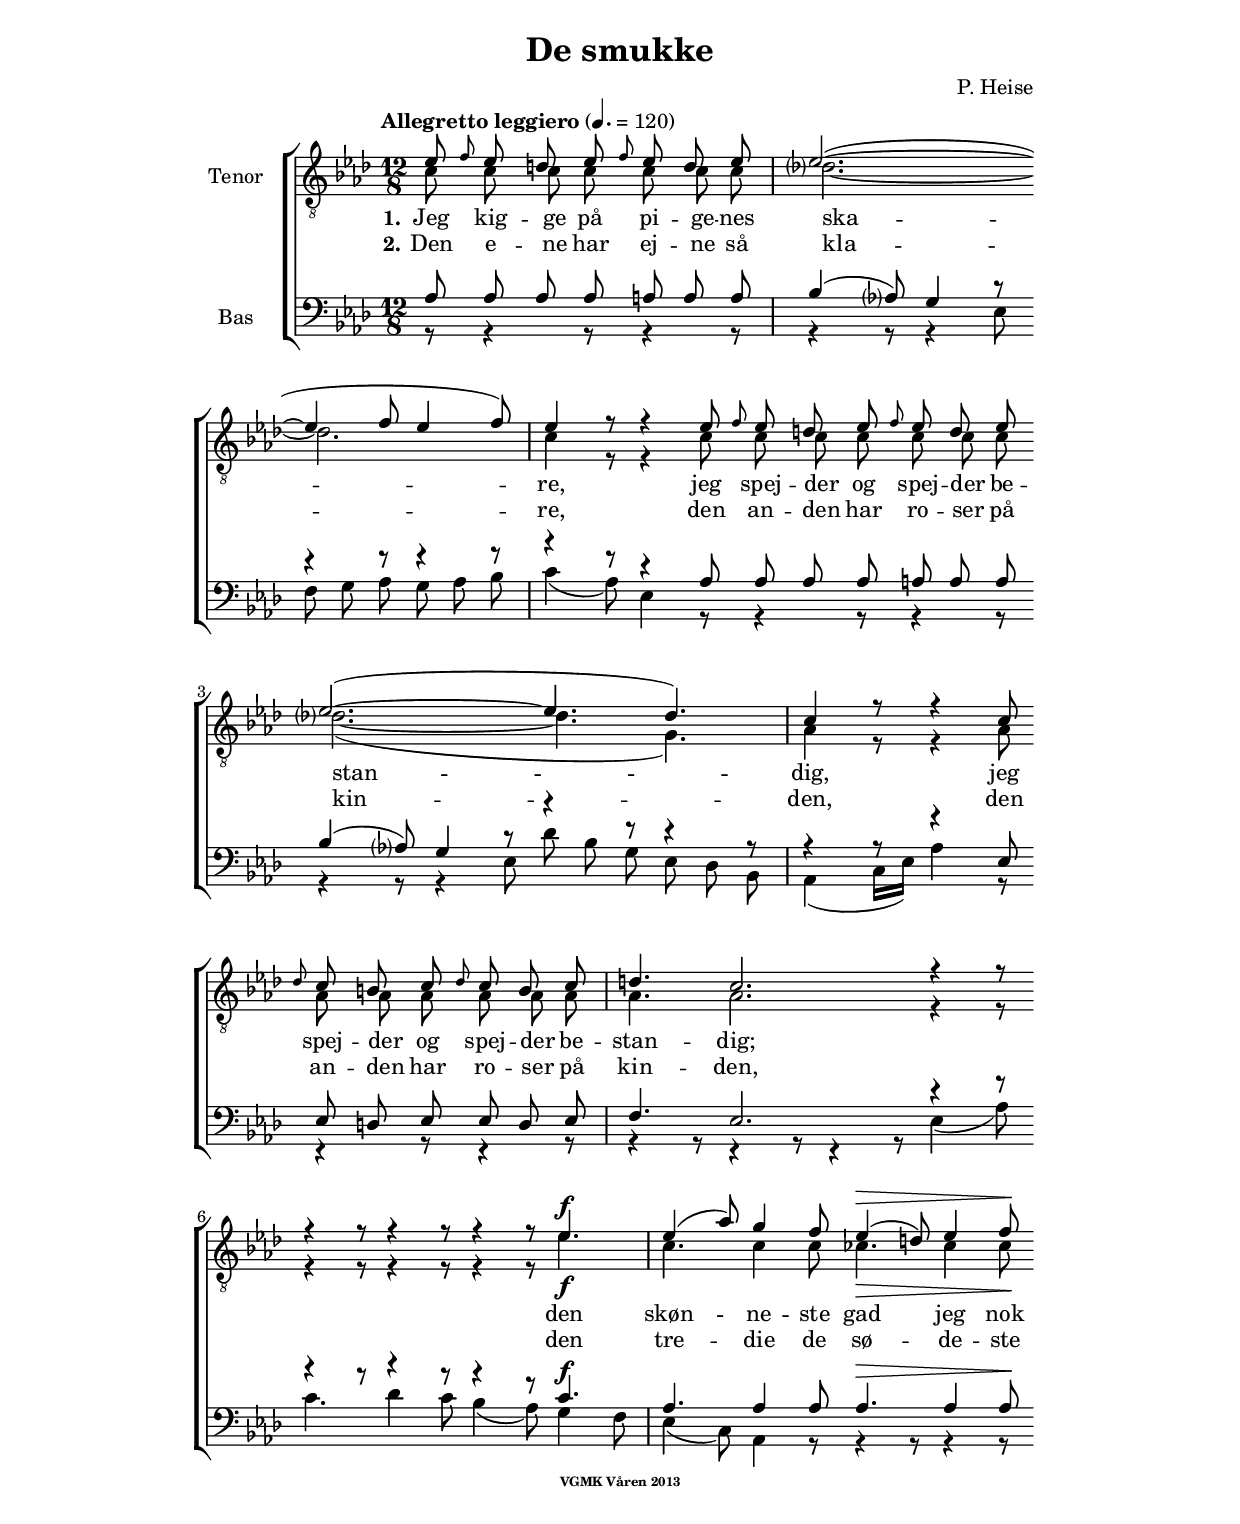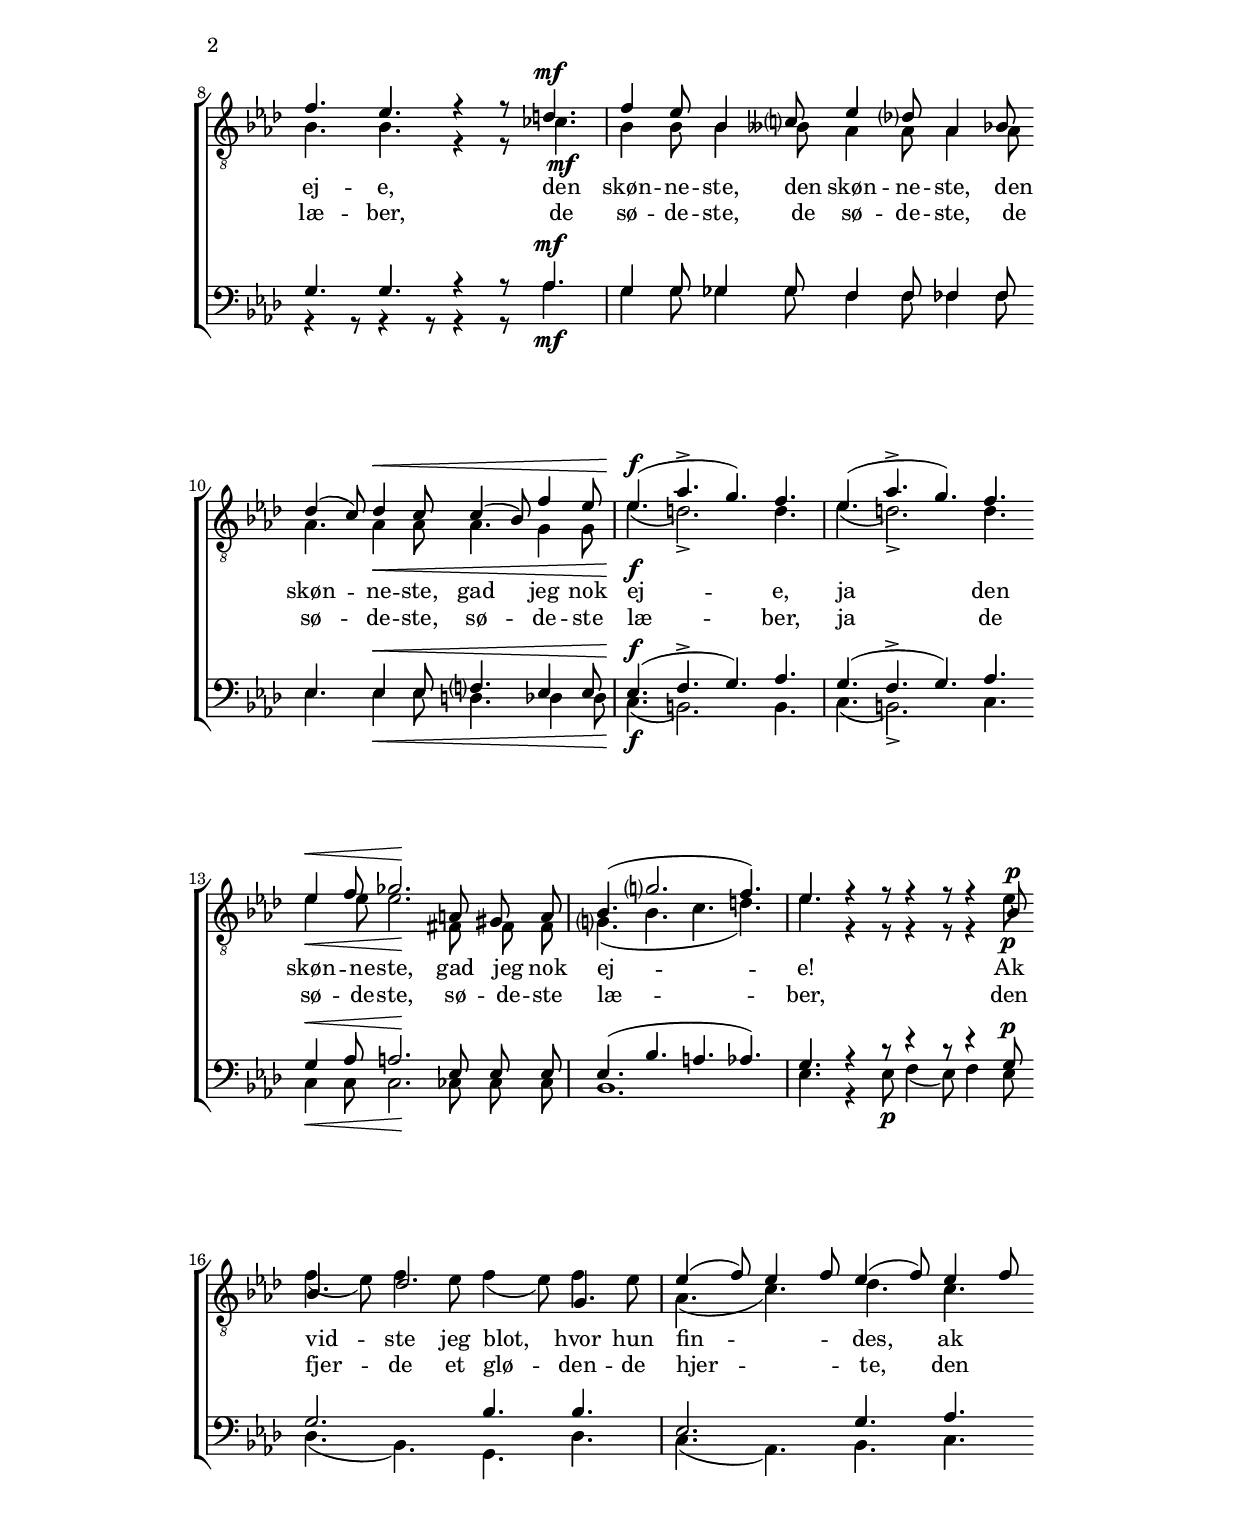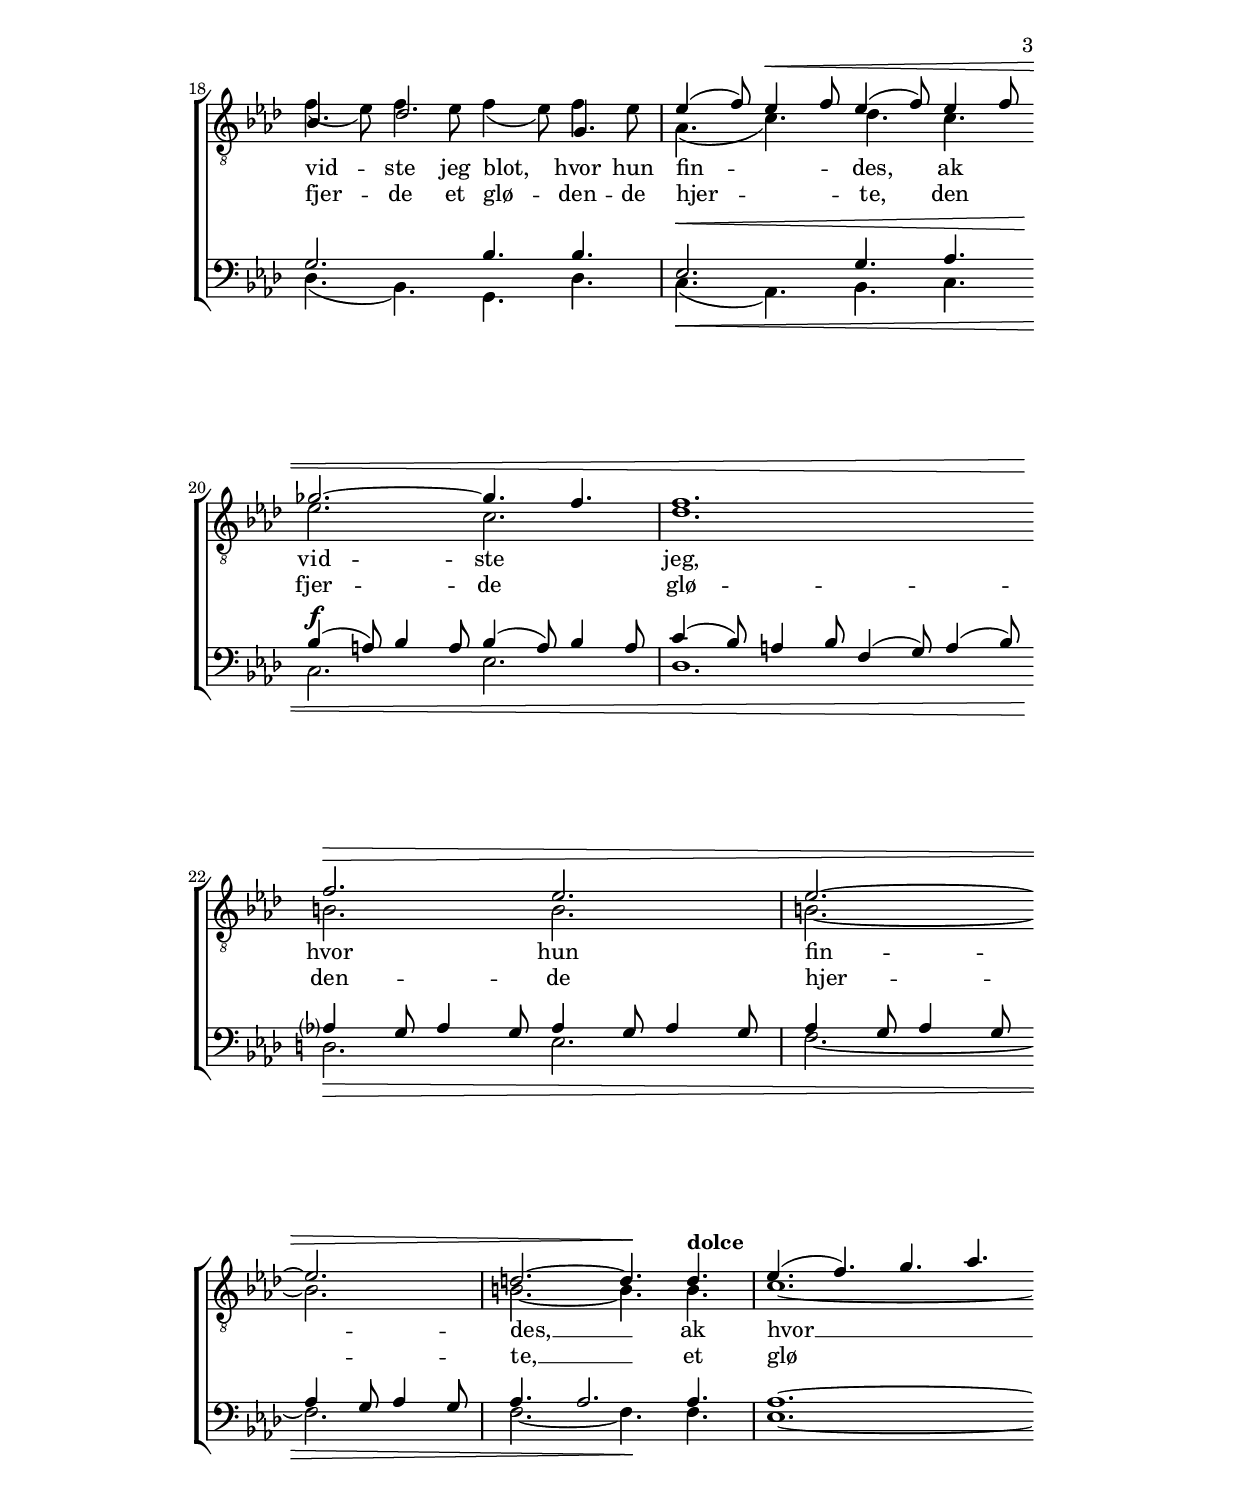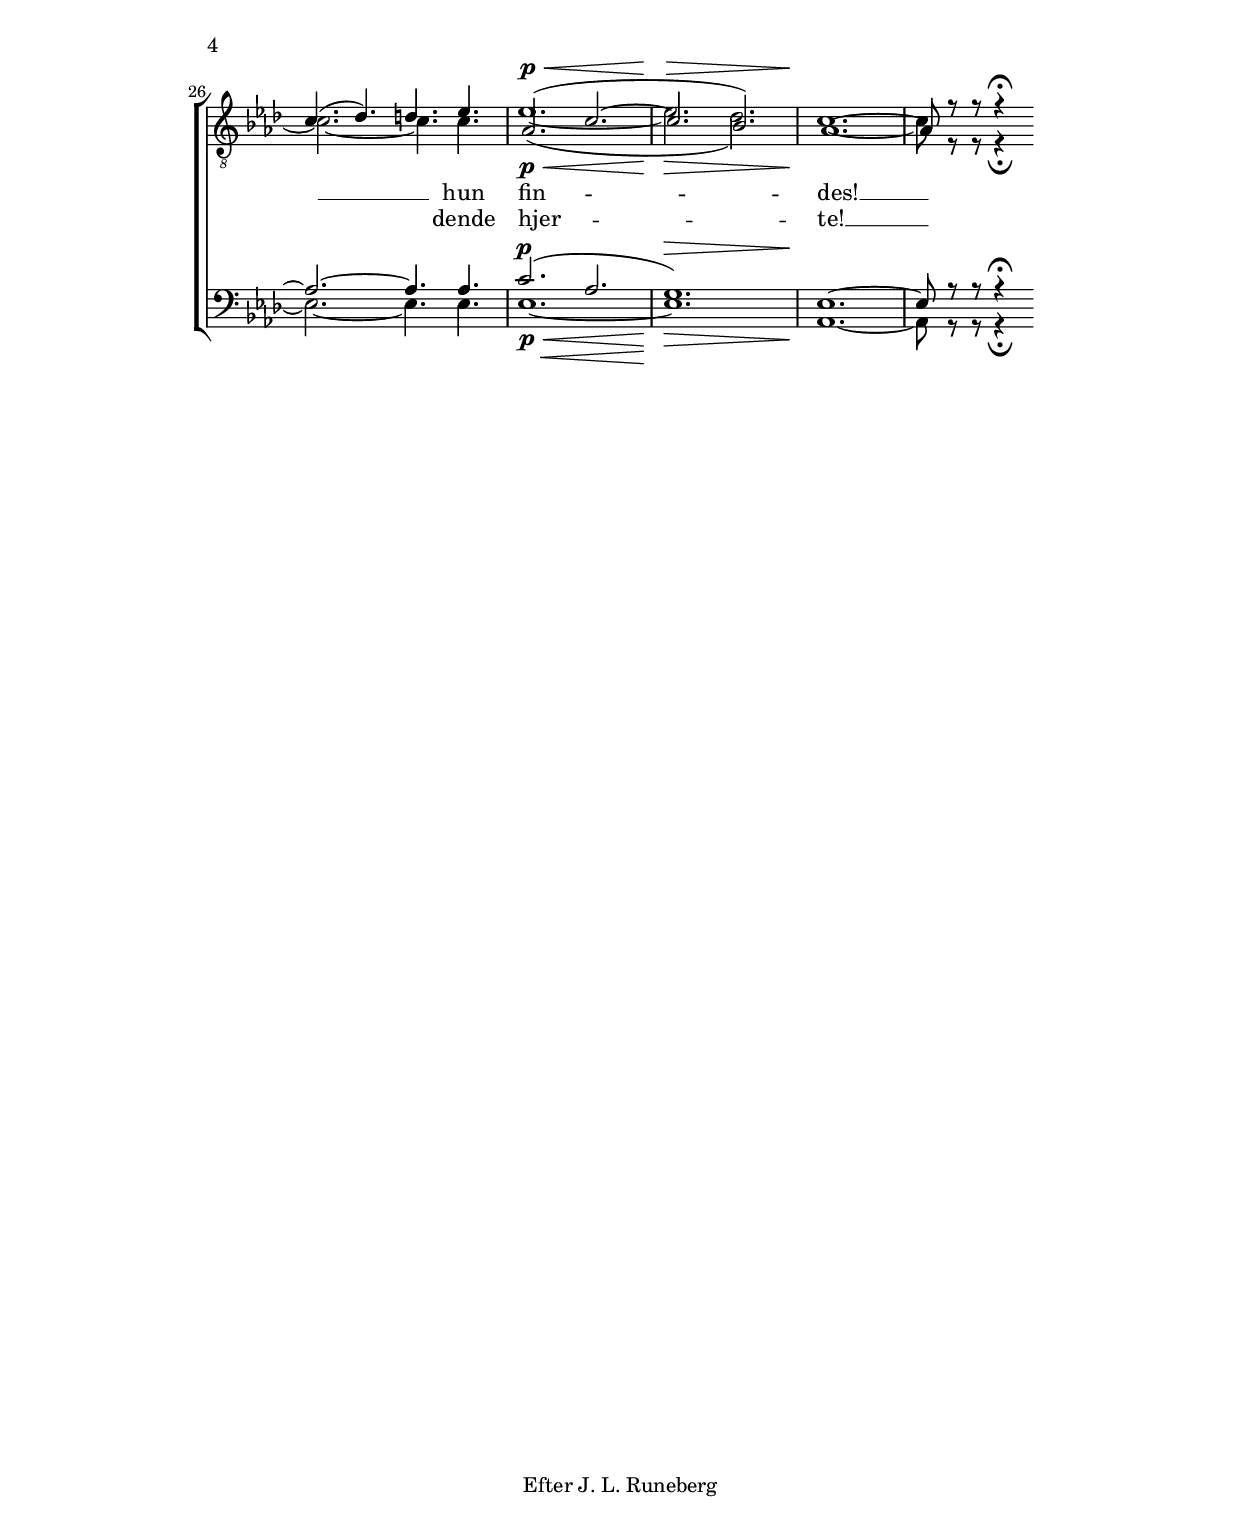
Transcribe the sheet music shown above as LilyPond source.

\version "2.12.2"

#(set-global-staff-size 18)

%\pointAndClickOff

\header {
%  dedication = "Dedikering"
   title = "De smukke"
%  subtitle = ""
%  poet = "1 Vanster"
%  meter = "2 Vanster"
   composer = "P. Heise"
%  arranger = "Hoger 2"
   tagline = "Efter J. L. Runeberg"
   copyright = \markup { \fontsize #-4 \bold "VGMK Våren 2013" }
}

\paper {
%  page-count = 1
%  left-margin = 45
   line-width = 140
   top-margin = 25
   bottom-margin = 25
%  systems-per-page = 4
%  ragged-last-bottom = ##f
%  annotate-spacing = ##t
%  foot-separation = 7
}

mybreak = {
\bar "" \break
}

settings = \relative c {
   \tempo "Allegretto leggiero" 4.=120
   \key as \major
   \time 12/8
   \autoBeamOff
   #(set-accidental-style 'modern-cautionary)
   \override TextSpanner #'(bound-details left text) = "rit."
   \partial 8*7
}

%\slashedgrace Only available in lilypond 2.15+
sg = #(define-music-function (parser location note ) (ly:music?)
  #{
      \once \override Stem #'stroke-style = #"grace"
      \grace $note
  #})

tenorOne = \relative es' {
   \settings
%210
   es8 \sg f es d es \sg f es d es | es2.~(
   \mybreak
   es4 f8 es4 f8) | es4 r8 r4 es8 \sg f es d es \sg f es d es |
   \mybreak

%211
   es2.~( es4. des4.) | c4 r8 r4 c8
   \mybreak
   \sg des c b c \sg des c b c | d4. c2. r4 r8 |
   \mybreak

%212
   r4 r8 r4 r8 r4 r8 es4. ^\f | es4( as8) g4 f8 es4( ^\> d8) es4 f8 \! |
   \mybreak
   f4. es r4 r8 d4. ^\mf | f4 es8 bes4 c8 es4 des8 as4 bes8|
   \mybreak

%213
   des4( c8) des4 ^\< c8 c4( bes8) f'4 es8 | es4.( \f as-> g) f | es( as-> g) f|
   \mybreak
   es4 ^\< f8 ges2. \! a,8 gis a | bes4.( g'2. f4.) | es r4 r8 r4 r8 r4 bes8^\p|
   \mybreak

%214
   bes4. des2. g,4. | es'4( f8) es4 f8 es4( f8) es4 f8 |
   \mybreak
   bes,4. des2. g,4. | es'4( f8) es4 ^\< f8 es4( f8) es4 f8 |
   \mybreak

%215
   ges2.~ ges4. f | f1. |
   \mybreak
   f2. \> es | es~
   \mybreak

%216
   es2. | d2.~ d4. \! \tempo "dolce" d | es( f) g as |
   \mybreak
   c,( des) d es | as,2.( ^\p ^\< c~ | c\> bes) | as1.~ \! | as8 r r r4 \fermata
   \bar ":|"
}

tenorTwo = \relative c' {
   \settings
%210
   c8 c c c  c c c | des2.~
   des2. | c4 r8 r4 c8 c c c  c c c |
%211
   des2.~( des4. g,) | as4 r8 r4 as8
   as as as  as as as | as4. as2. r4 r8 |
%212
   r4 r8 r4 r8 r4 r8 es'4. _\f | c c4 c8 ces4. _\> ces4 ces8 \! |
   bes4. bes4. r4 r8 ces4. _\mf | bes4 bes8 bes4 beses8 as4 as8 as4 as8|
%213
   as4. as4 _\< as8 as4. g4 g8 | es'4.( \f d2.-> ) d4. | es4.( d2.-> ) d4. |
   es4 _\< es8 es2. \! fis,8 fis fis | g4.( bes c d) | es r4 r8 r4 r8 r4 es8_\p|
%214
   f4( es8) f4 es8 f4( es8) f4 es8 | as,4.( c) des c |
   f4( es8) f4 es8 f4( es8) f4 es8 | as,4.( c) des c |
%215
   es2. c | des1. |
   b2. b | b~
%216
   b2. | b2.~ b4. b | c1.~ |
   c2.~ c4. c4. | es1.~( _\p _\< | es2.\> des) | c1.~ \! | c8 r r r4 \fermata
   \bar ":|"
}

bassOne = \relative as {
   \settings
%210
   as8 as as as a a a | bes4( as8) g4 r8
   r4 r8 r4 r8 | r4 r8 r4 as8 as as as a a a |
%211
   bes4( as8) g4 r8 r4 r8 r4 r8 | r4 r8 r4 es8
   es d es es d es | f4. es2. r4 r8 |
%212
   r4 r8 r4 r8 r4 r8 c'4.^\f | as as4 as8 as4.^\> as4 as8 \! |
   g4. g r4 r8 as4.^\mf | g4 g8 ges4 ges8 f4 f8 fes4 fes8 |
%213
   es4. es4 ^\< es8 f4. es4 es8 | es4.( ^\f f-> g) as | g( f-> g) as |
   g4 ^\< as8 a2. \! es8 es es | es4.( bes' a as) | g r4 r8 r4 r8 r4 g8 ^\p |
%214
   g2. bes4. bes | es,2. g4. as |
   g2. bes4. bes | es,2. ^\< g4. as |
%215
   bes4(\f a8) bes4 a8 bes4(a8) bes4 a8 | c4(bes8) a4 bes8 f4(g8) a4(bes8) |
   as4 g8 as4 g8 as4 g8 as4 g8 | as4 g8 as4 g8
%216
   as4 g8 as4 g8 | as4. as2. as4. | as1.~ |
   as2.~ as4. as | c2.( ^\p \< as | g1.) \> | es~ \! | es8 r8 r8 r4 \fermata
}

bassTwo = \relative es {
   \settings
%210
   r8 r4 r8 r4 r8 | r4 r8 r4 es8
   f g as g as bes | c4( as8) es4 r8 r4 r8 r4 r8 |
%211
   r4 r8 r4 es8 des' bes g es des bes | as4( c16[ es]) as4 r8
   r4 r8 r4 r8 | r4 r8 r4 r8 r4 r8 es4( as8) |
%212
   c4. des4 c8 bes4( as8) g4 f8 | es4( c8) as4 r8 r4 r8 r4 r8 |
   r4 r8 r4 r8 r4 r8 as'4. _\mf | g4 g8 ges4 ges8 f4 f8 fes4 fes8 |
%213
   % Ska det vara marcato efter forte:t?
   es4. es4 _\< es8 d4. des4 des8 | c4.( \f b2.) b4. | c4.( b2.->) c4. |
   c4 _\< c8 c2. \! ces8 ces ces | bes1. | es4. r4 es8 _\p f4( es8) f4 es8 |
%214
   % Ska det var dess eller dessess ?
   des4.( bes) g des' | c( as) bes c |
   des( bes) g des' | c( \< as) bes c |
%215
   c2. es | des1. |
   d2.\> es | f2.~
%216
   f | f~ f4. \! f | es1.~
   es2.~ es4. es | es1.~ _\p _\< | es \> | as,~ \! | as8 r r r4 \fermata
}

firstVerse = {
   \set stanza = "1."
   \lyricmode {
      Jeg kig -- ge på pi -- ge -- nes ska -- re,
      jeg spej -- der og spej -- der be -- stan -- dig,
      jeg spej -- der og spej -- der be -- stan -- dig;
      den skøn -- ne -- ste gad jeg nok ej -- e,
      den skøn -- ne -- ste, den skøn -- ne -- ste,
      den skøn -- ne -- ste, gad jeg nok ej -- e,
      ja den skøn -- ne -- ste, gad jeg nok ej -- e!
      Ak vid -- ste jeg blot, hvor hun fin -- des, ak
      vid -- ste jeg blot, hvor hun fin -- des, ak
      vid -- ste jeg, hvor hun fin -- des, __
      ak hvor __ hun fin -- des! __
   }
}


secondVerse = {
   \set stanza = "2."
   \lyricmode {
      Den e -- ne har ej -- ne så kla -- re,
      den an -- den har ro -- ser på kin -- den,
      den an -- den har ro -- ser på kin -- den,
      den tre -- die de sø -- de -- ste læ -- ber,
      de sø -- de -- ste, de sø -- de -- ste,
      de sø -- de -- ste, sø -- de -- ste læ -- ber,
      ja de sø -- de -- ste, sø -- de -- ste læ -- ber,
      den fjer -- de et glø -- den -- de hjer -- te,
      den fjer -- de et glø -- den -- de hjer -- te,
      den fjer -- de glø -- den -- de hjer -- te, __
      % TODO: fixa "den" på rätt plats!
      et glø1. dende hjer -- te! __
   }
}

%% Layout
\book{
   \score {
      \new ChoirStaff <<
         \new Staff <<
            \clef "G_8"
            \set Staff.instrumentName = "Tenor"
            \new Voice = "tenorOne" { \voiceOne \tenorOne }
            \new Voice = "tenorTwo" { \voiceTwo \tenorTwo }
            \new Lyrics \lyricsto "tenorTwo" { \firstVerse }
            \new Lyrics \lyricsto "tenorTwo" { \secondVerse }
         >>

         \new Staff <<
            \clef bass
            \set Staff.instrumentName = "Bas"
            \new Voice = "bassOne" { \voiceOne \bassOne }
            \new Voice = "bassTwo" { \voiceTwo \bassTwo }
         >>
      >>
      \layout{}
   }
}


#(define output-count -10) % Removes numbering
#(define output-suffix "alla")
\book{
   \score {
      \new ChoirStaff <<
         \new Staff <<
            \set Staff.instrumentName = "TenorOne"
            \new Voice = "tenorOne" { \unfoldRepeats \tenorOne }
         >>
         \new Staff <<
            \set Staff.instrumentName = "TenorTwo"
            \new Voice = "tenorTwo" { \unfoldRepeats \tenorTwo }
         >>

         \new Staff <<
            \set Staff.instrumentName = "BasOne"
            \new Voice = "bassOne" { \unfoldRepeats \bassOne }
         >>
         \new Staff <<
            \set Staff.instrumentName = "BasTwo"
            \new Voice = "bassTwo" { \unfoldRepeats \bassTwo }
         >>
      >>
      \midi{}
   }
}


#(define output-suffix "tenor1")
\book { \score { { \unfoldRepeats \tenorOne } \midi {\context{\Score \remove "Dynamic_performer"}} } }
#(define output-suffix "tenor2")
\book { \score { { \unfoldRepeats \tenorTwo } \midi {\context{\Score \remove "Dynamic_performer"}} } }
#(define output-suffix "bas1")
\book { \score { { \unfoldRepeats \bassOne } \midi {\context{\Score \remove "Dynamic_performer"}} } }
#(define output-suffix "bas2")
\book { \score { { \unfoldRepeats \bassTwo } \midi {\context{\Score \remove "Dynamic_performer"}} } }
